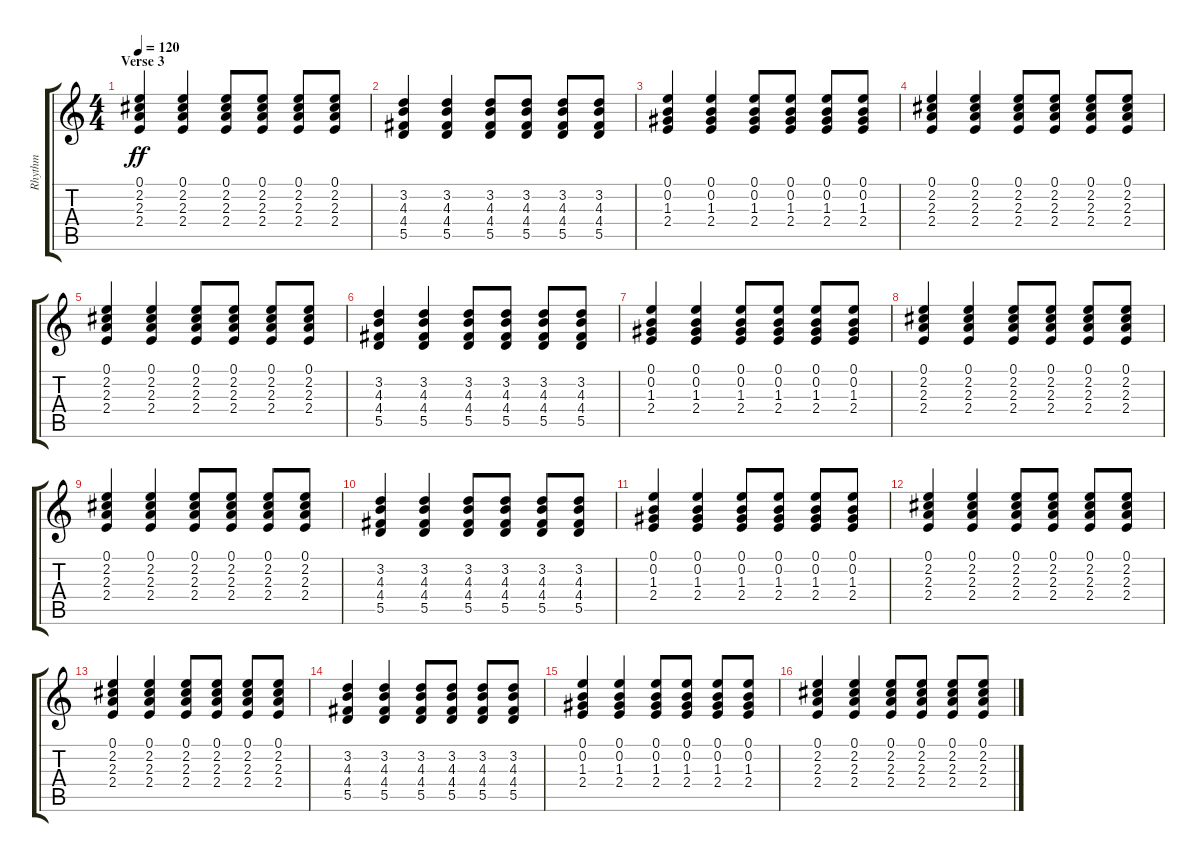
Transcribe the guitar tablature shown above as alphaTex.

\track ("Rhythm" "Rhythm") {instrument acousticguitarsteel}
\staff {score tabs}
\tuning (E4 B3 G3 D3 A2 E2) {hide}
\ts (4 4)
\section ("" "Verse 3")
\tempo 120
\clef g2
\ks c
(0.1 2.2 2.3 2.4).4{dy ff} (0.1 2.2 2.3 2.4).4 (0.1 2.2 2.3 2.4).8 (0.1 2.2 2.3 2.4).8 (0.1 2.2 2.3 2.4).8 (0.1 2.2 2.3 2.4).8 |
(3.2 4.3 4.4 5.5).4 (3.2 4.3 4.4 5.5).4 (3.2 4.3 4.4 5.5).8 (3.2 4.3 4.4 5.5).8 (3.2 4.3 4.4 5.5).8 (3.2 4.3 4.4 5.5).8 |
(0.1 0.2 1.3 2.4).4 (0.1 0.2 1.3 2.4).4 (0.1 0.2 1.3 2.4).8 (0.1 0.2 1.3 2.4).8 (0.1 0.2 1.3 2.4).8 (0.1 0.2 1.3 2.4).8 |
(0.1 2.2 2.3 2.4).4 (0.1 2.2 2.3 2.4).4 (0.1 2.2 2.3 2.4).8 (0.1 2.2 2.3 2.4).8 (0.1 2.2 2.3 2.4).8 (0.1 2.2 2.3 2.4).8 |
(0.1 2.2 2.3 2.4).4 (0.1 2.2 2.3 2.4).4 (0.1 2.2 2.3 2.4).8 (0.1 2.2 2.3 2.4).8 (0.1 2.2 2.3 2.4).8 (0.1 2.2 2.3 2.4).8 |
(3.2 4.3 4.4 5.5).4 (3.2 4.3 4.4 5.5).4 (3.2 4.3 4.4 5.5).8 (3.2 4.3 4.4 5.5).8 (3.2 4.3 4.4 5.5).8 (3.2 4.3 4.4 5.5).8 |
(0.1 0.2 1.3 2.4).4 (0.1 0.2 1.3 2.4).4 (0.1 0.2 1.3 2.4).8 (0.1 0.2 1.3 2.4).8 (0.1 0.2 1.3 2.4).8 (0.1 0.2 1.3 2.4).8 |
(0.1 2.2 2.3 2.4).4 (0.1 2.2 2.3 2.4).4 (0.1 2.2 2.3 2.4).8 (0.1 2.2 2.3 2.4).8 (0.1 2.2 2.3 2.4).8 (0.1 2.2 2.3 2.4).8 |
(0.1 2.2 2.3 2.4).4 (0.1 2.2 2.3 2.4).4 (0.1 2.2 2.3 2.4).8 (0.1 2.2 2.3 2.4).8 (0.1 2.2 2.3 2.4).8 (0.1 2.2 2.3 2.4).8 |
(3.2 4.3 4.4 5.5).4 (3.2 4.3 4.4 5.5).4 (3.2 4.3 4.4 5.5).8 (3.2 4.3 4.4 5.5).8 (3.2 4.3 4.4 5.5).8 (3.2 4.3 4.4 5.5).8 |
(0.1 0.2 1.3 2.4).4 (0.1 0.2 1.3 2.4).4 (0.1 0.2 1.3 2.4).8 (0.1 0.2 1.3 2.4).8 (0.1 0.2 1.3 2.4).8 (0.1 0.2 1.3 2.4).8 |
(0.1 2.2 2.3 2.4).4 (0.1 2.2 2.3 2.4).4 (0.1 2.2 2.3 2.4).8 (0.1 2.2 2.3 2.4).8 (0.1 2.2 2.3 2.4).8 (0.1 2.2 2.3 2.4).8 |
(0.1 2.2 2.3 2.4).4 (0.1 2.2 2.3 2.4).4 (0.1 2.2 2.3 2.4).8 (0.1 2.2 2.3 2.4).8 (0.1 2.2 2.3 2.4).8 (0.1 2.2 2.3 2.4).8 |
(3.2 4.3 4.4 5.5).4 (3.2 4.3 4.4 5.5).4 (3.2 4.3 4.4 5.5).8 (3.2 4.3 4.4 5.5).8 (3.2 4.3 4.4 5.5).8 (3.2 4.3 4.4 5.5).8 |
(0.1 0.2 1.3 2.4).4 (0.1 0.2 1.3 2.4).4 (0.1 0.2 1.3 2.4).8 (0.1 0.2 1.3 2.4).8 (0.1 0.2 1.3 2.4).8 (0.1 0.2 1.3 2.4).8 |
(0.1 2.2 2.3 2.4).4 (0.1 2.2 2.3 2.4).4 (0.1 2.2 2.3 2.4).8 (0.1 2.2 2.3 2.4).8 (0.1 2.2 2.3 2.4).8 (0.1 2.2 2.3 2.4).8
